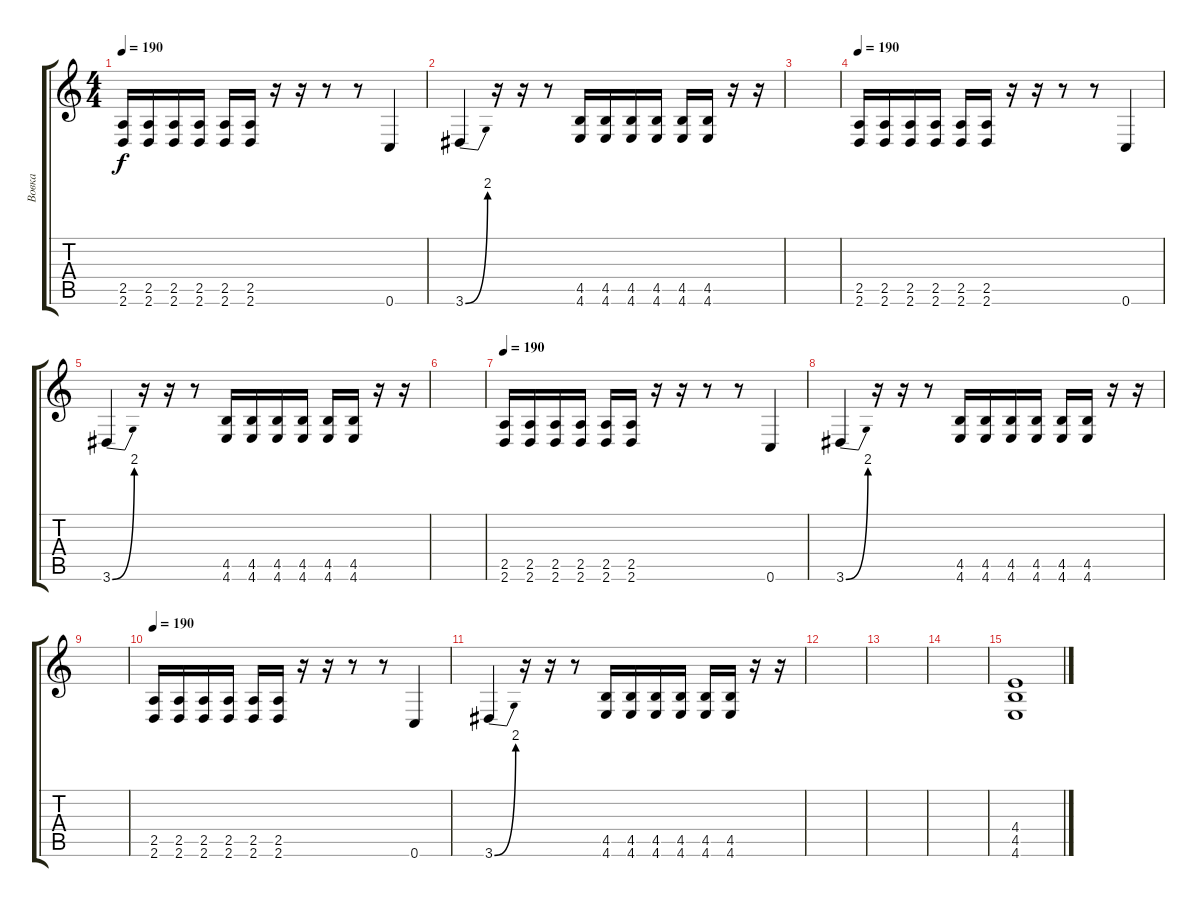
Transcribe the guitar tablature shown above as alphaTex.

\track ("Вовка" "Вовка") {instrument distortionguitar}
\staff {score tabs}
\tuning (D4 A3 F3 C3 G2 C2) {hide}
\ts (4 4)
\tempo 190
\clef g2
\ks c
(2.5 2.6).16{dy f} (2.5 2.6).16 (2.5 2.6).16 (2.5 2.6).16 (2.5 2.6).16 (2.5 2.6).16 r.16 r.16 r.8 r.8 0.6.4 |
3.6{be (bend 0 0 60 8)}.4 r.16 r.16 r.8 (4.5 4.6).16 (4.5 4.6).16 (4.5 4.6).16 (4.5 4.6).16 (4.5 4.6).16 (4.5 4.6).16 r.16 r.16 |
|
\tempo 190
(2.5 2.6).16 (2.5 2.6).16 (2.5 2.6).16 (2.5 2.6).16 (2.5 2.6).16 (2.5 2.6).16 r.16 r.16 r.8 r.8 0.6.4 |
3.6{be (bend 0 0 60 8)}.4 r.16 r.16 r.8 (4.5 4.6).16 (4.5 4.6).16 (4.5 4.6).16 (4.5 4.6).16 (4.5 4.6).16 (4.5 4.6).16 r.16 r.16 |
|
\tempo 190
(2.5 2.6).16 (2.5 2.6).16 (2.5 2.6).16 (2.5 2.6).16 (2.5 2.6).16 (2.5 2.6).16 r.16 r.16 r.8 r.8 0.6.4 |
3.6{be (bend 0 0 60 8)}.4 r.16 r.16 r.8 (4.5 4.6).16 (4.5 4.6).16 (4.5 4.6).16 (4.5 4.6).16 (4.5 4.6).16 (4.5 4.6).16 r.16 r.16 |
|
\tempo 190
(2.5 2.6).16 (2.5 2.6).16 (2.5 2.6).16 (2.5 2.6).16 (2.5 2.6).16 (2.5 2.6).16 r.16 r.16 r.8 r.8 0.6.4 |
3.6{be (bend 0 0 60 8)}.4 r.16 r.16 r.8 (4.5 4.6).16 (4.5 4.6).16 (4.5 4.6).16 (4.5 4.6).16 (4.5 4.6).16 (4.5 4.6).16 r.16 r.16 |
|
|
|
(4.4 4.5 4.6).1
